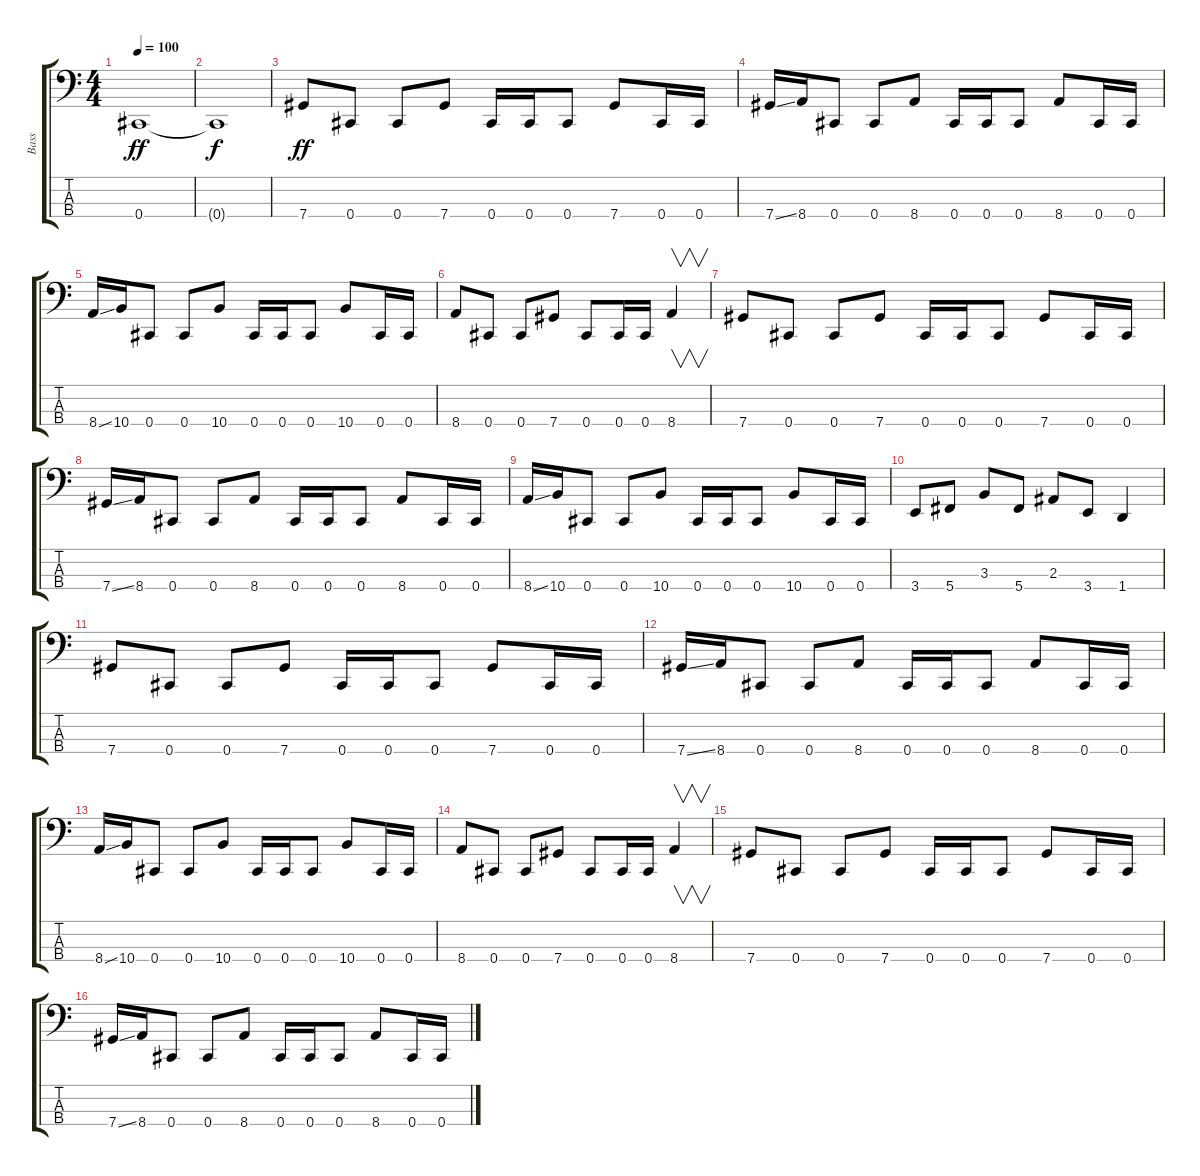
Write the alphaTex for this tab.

\track ("Bass" "Bass") {instrument electricbasspick}
\staff {score tabs}
\tuning (Gb2 Db2 Ab1 Db1) {hide}
\ts (4 4)
\tempo 100
\clef f4
\ks c
0.4.1{dy ff} |
0.4{t}.1{dy f} |
7.4.8{dy ff} 0.4.8 0.4.8 7.4.8 0.4.16 0.4.16 0.4.8 7.4.8 0.4.16 0.4.16 |
7.4{ss}.16 8.4.16 0.4.8 0.4.8 8.4.8 0.4.16 0.4.16 0.4.8 8.4.8 0.4.16 0.4.16 |
8.4{ss}.16 10.4.16 0.4.8 0.4.8 10.4.8 0.4.16 0.4.16 0.4.8 10.4.8 0.4.16 0.4.16 |
8.4.8 0.4.8 0.4.8 7.4.8 0.4.8 0.4.16 0.4.16 8.4.4{v} |
7.4.8 0.4.8 0.4.8 7.4.8 0.4.16 0.4.16 0.4.8 7.4.8 0.4.16 0.4.16 |
7.4{ss}.16 8.4.16 0.4.8 0.4.8 8.4.8 0.4.16 0.4.16 0.4.8 8.4.8 0.4.16 0.4.16 |
8.4{ss}.16 10.4.16 0.4.8 0.4.8 10.4.8 0.4.16 0.4.16 0.4.8 10.4.8 0.4.16 0.4.16 |
3.4.8 5.4.8 3.3.8 5.4.8 2.3.8 3.4.8 1.4.4 |
7.4.8 0.4.8 0.4.8 7.4.8 0.4.16 0.4.16 0.4.8 7.4.8 0.4.16 0.4.16 |
7.4{ss}.16 8.4.16 0.4.8 0.4.8 8.4.8 0.4.16 0.4.16 0.4.8 8.4.8 0.4.16 0.4.16 |
8.4{ss}.16 10.4.16 0.4.8 0.4.8 10.4.8 0.4.16 0.4.16 0.4.8 10.4.8 0.4.16 0.4.16 |
8.4.8 0.4.8 0.4.8 7.4.8 0.4.8 0.4.16 0.4.16 8.4.4{v} |
7.4.8 0.4.8 0.4.8 7.4.8 0.4.16 0.4.16 0.4.8 7.4.8 0.4.16 0.4.16 |
7.4{ss}.16 8.4.16 0.4.8 0.4.8 8.4.8 0.4.16 0.4.16 0.4.8 8.4.8 0.4.16 0.4.16
